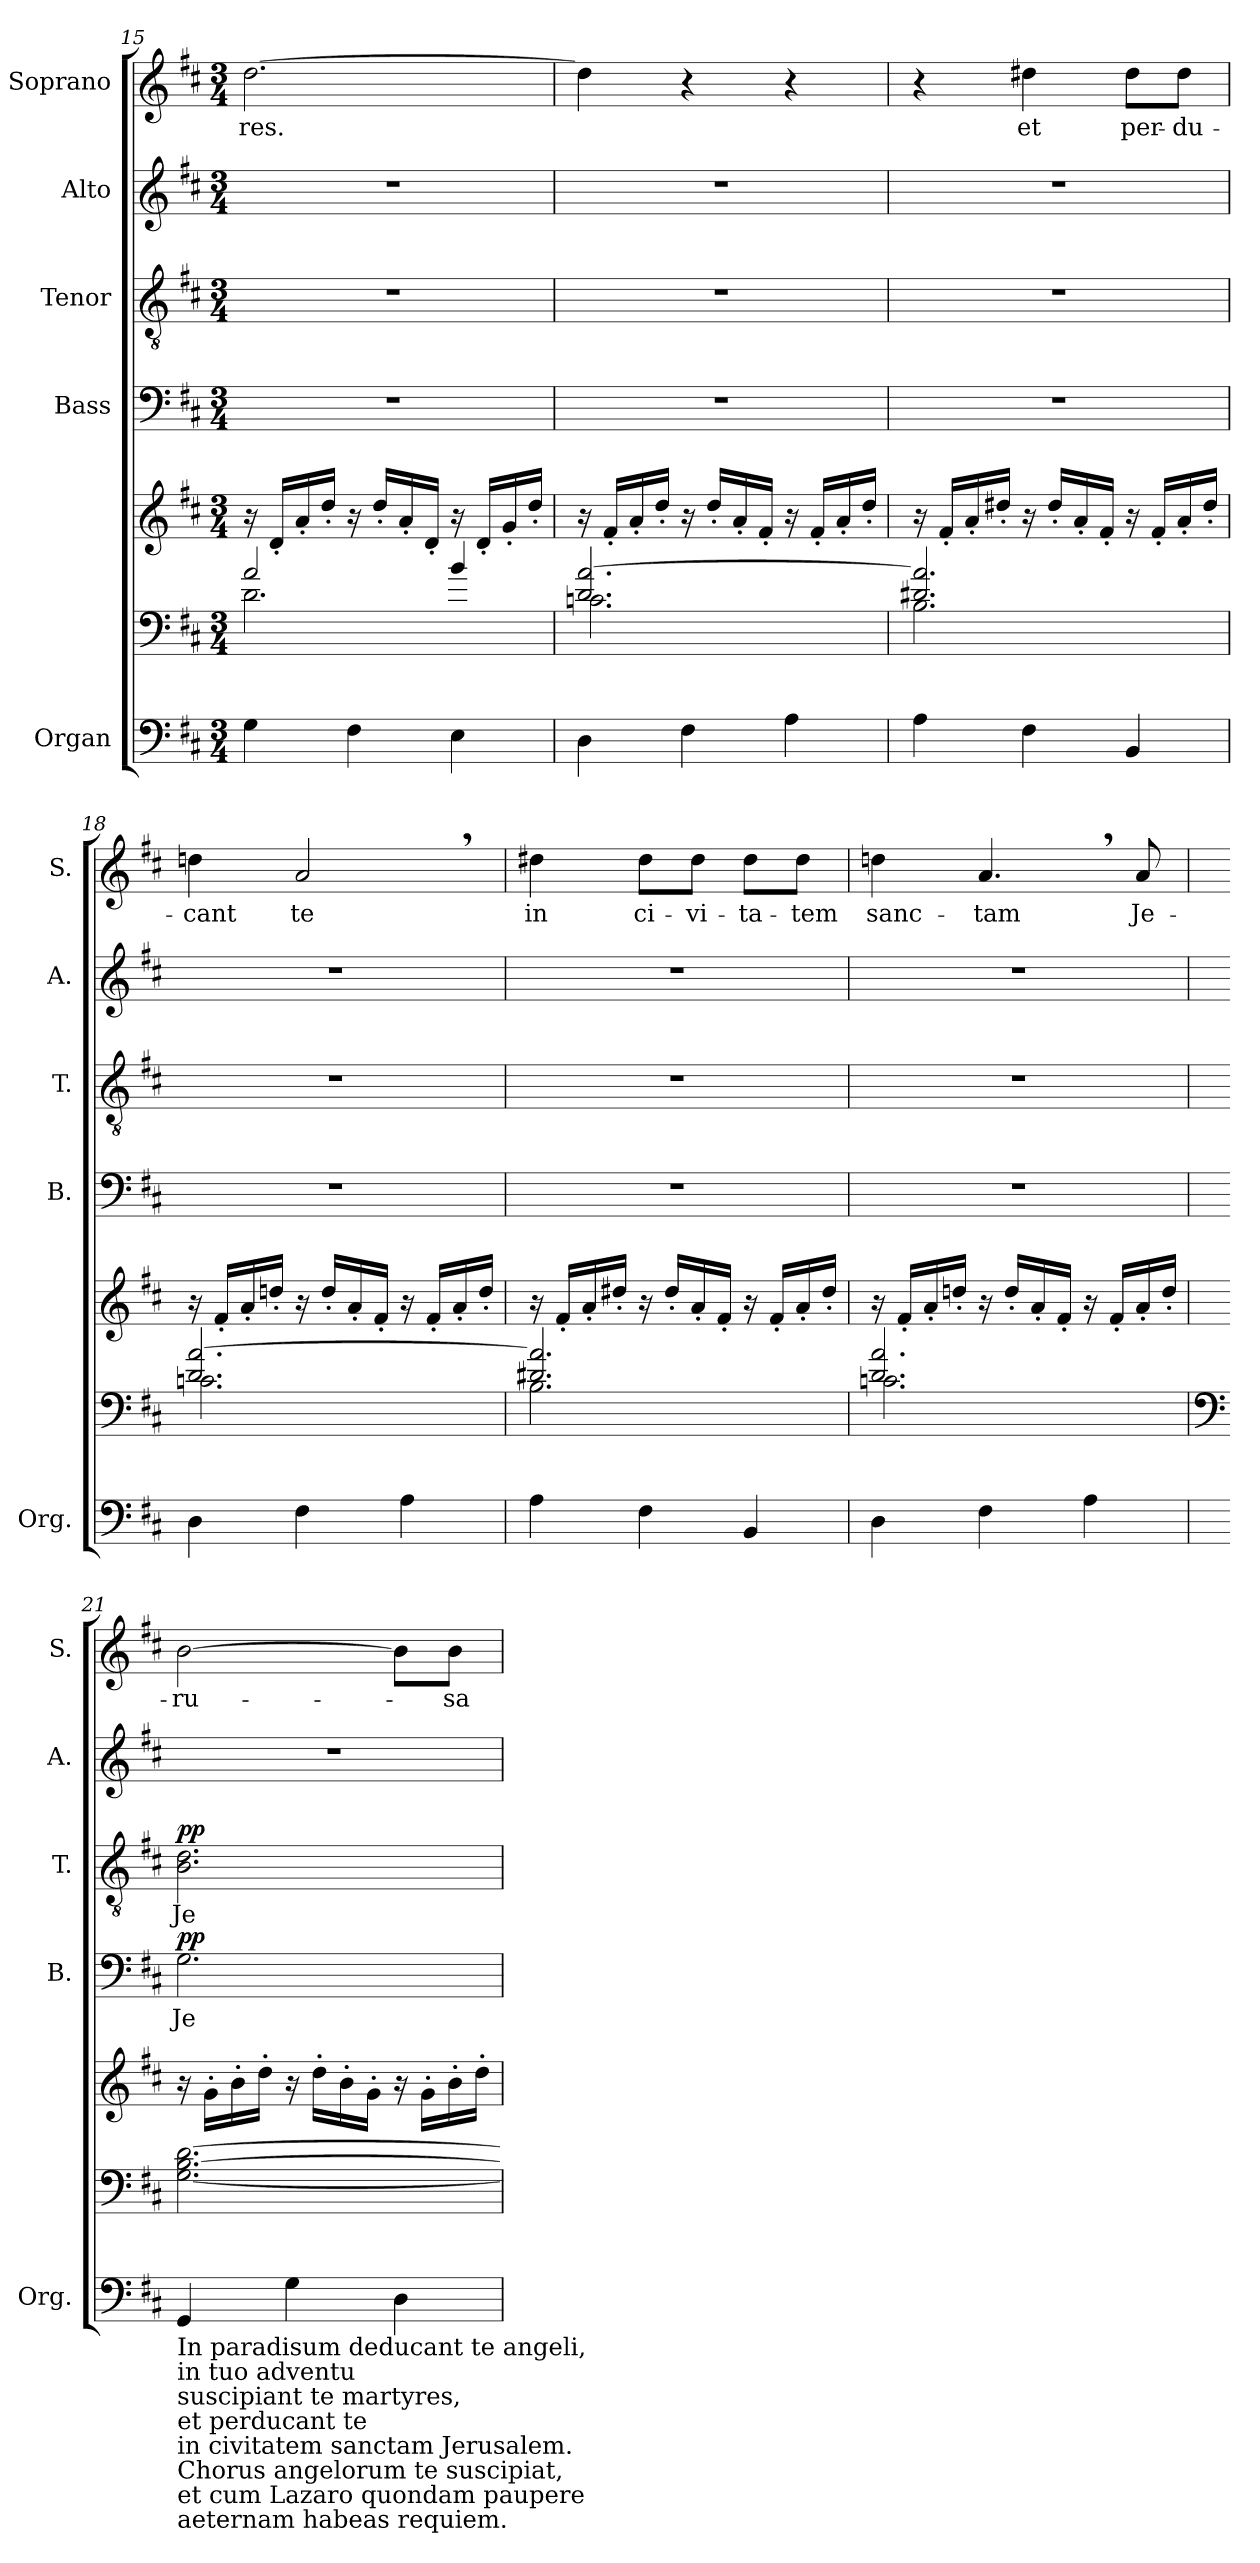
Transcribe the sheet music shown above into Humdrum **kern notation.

**kern	**kern	**kern	**kern	**text	**dynam	**kern	**text	**dynam	**kern	**kern	**text
*part5	*part5	*part5	*part4	*part4	*part4	*part3	*part3	*part3	*part2	*part1	*part1
*staff7	*staff6	*staff5	*staff4	*staff4	*staff4	*staff3	*staff3	*staff3	*staff2	*staff1	*staff1
*I"Organ	*	*	*I"Bass	*	*	*I"Tenor	*	*	*I"Alto	*I"Soprano	*
*I'Org.	*	*	*I'B.	*	*	*I'T.	*	*	*I'A.	*I'S.	*
*clefF4	*clefF4	*clefG2	*clefF4	*	*	*clefGv2	*	*	*clefG2	*clefG2	*
*k[f#c#]	*k[f#c#]	*k[f#c#]	*k[f#c#]	*	*	*k[f#c#]	*	*	*k[f#c#]	*k[f#c#]	*
*D:	*D:	*D:	*D:	*	*	*D:	*	*	*D:	*D:	*
*M3/4	*M3/4	*M3/4	*M3/4	*	*	*M3/4	*	*	*M3/4	*M3/4	*
=15	=15	=15	=15	=15	=15	=15	=15	=15	=15	=15	=15
*	*^	*	*	*	*	*	*	*	*	*	*
!	!	!	!	!	!	!	!	!	!	!	!	!LO:LY:b
4G\	2a/	2.d\	16r	2.r	.	.	2.r	.	.	2.r	[2.dd\	-res.
.	.	.	16d'/LL	.	.	.	.	.	.	.	.	.
.	.	.	16a'/	.	.	.	.	.	.	.	.	.
.	.	.	16dd'/JJ	.	.	.	.	.	.	.	.	.
4F#\	.	.	16r	.	.	.	.	.	.	.	.	.
.	.	.	16dd'/LL	.	.	.	.	.	.	.	.	.
.	.	.	16a'/	.	.	.	.	.	.	.	.	.
.	.	.	16d'/JJ	.	.	.	.	.	.	.	.	.
4E\	4b/	.	16r	.	.	.	.	.	.	.	.	.
.	.	.	16d'/LL	.	.	.	.	.	.	.	.	.
.	.	.	16g'/	.	.	.	.	.	.	.	.	.
.	.	.	16dd'/JJ	.	.	.	.	.	.	.	.	.
=16	=16	=16	=16	=16	=16	=16	=16	=16	=16	=16	=16	=16
4D\	2.d/ [2.a/	2.cn\	16r	2.r	.	.	2.r	.	.	2.r	4dd\]	.
.	.	.	16f#'/LL	.	.	.	.	.	.	.	.	.
.	.	.	16a'/	.	.	.	.	.	.	.	.	.
.	.	.	16dd'/JJ	.	.	.	.	.	.	.	.	.
4F#\	.	.	16r	.	.	.	.	.	.	.	4r	.
.	.	.	16dd'/LL	.	.	.	.	.	.	.	.	.
.	.	.	16a'/	.	.	.	.	.	.	.	.	.
.	.	.	16f#'/JJ	.	.	.	.	.	.	.	.	.
4A\	.	.	16r	.	.	.	.	.	.	.	4r	.
.	.	.	16f#'/LL	.	.	.	.	.	.	.	.	.
.	.	.	16a'/	.	.	.	.	.	.	.	.	.
.	.	.	16dd'/JJ	.	.	.	.	.	.	.	.	.
!!LO:LB:g=z
=17	=17	=17	=17	=17	=17	=17	=17	=17	=17	=17	=17	=17
4A\	2.d#X/ 2.a/]	2.B\	16r	2.r	.	.	2.r	.	.	2.r	4r	.
.	.	.	16f#'/LL	.	.	.	.	.	.	.	.	.
.	.	.	16a'/	.	.	.	.	.	.	.	.	.
.	.	.	16dd#X'/JJ	.	.	.	.	.	.	.	.	.
!	!	!	!	!	!	!	!	!	!	!	!	!LO:LY:b
4F#\	.	.	16r	.	.	.	.	.	.	.	4dd#X\	et
.	.	.	16dd#'/LL	.	.	.	.	.	.	.	.	.
.	.	.	16a'/	.	.	.	.	.	.	.	.	.
.	.	.	16f#'/JJ	.	.	.	.	.	.	.	.	.
!	!	!	!	!	!	!	!	!	!	!	!	!LO:LY:b
4BB/	.	.	16r	.	.	.	.	.	.	.	8dd#\L	per-
.	.	.	16f#'/LL	.	.	.	.	.	.	.	.	.
!	!	!	!	!	!	!	!	!	!	!	!	!LO:LY:b
.	.	.	16a'/	.	.	.	.	.	.	.	8dd#\J	-du-
.	.	.	16dd#'/JJ	.	.	.	.	.	.	.	.	.
=18	=18	=18	=18	=18	=18	=18	=18	=18	=18	=18	=18	=18
!	!	!	!	!	!	!	!	!	!	!	!	!LO:LY:b
4D\	2.d/ [2.a/	2.cn\	16r	2.r	.	.	2.r	.	.	2.r	4ddn\	-cant
.	.	.	16f#'/LL	.	.	.	.	.	.	.	.	.
.	.	.	16a'/	.	.	.	.	.	.	.	.	.
.	.	.	16ddn'/JJ	.	.	.	.	.	.	.	.	.
!	!	!	!	!	!	!	!	!	!	!	!	!LO:LY:b
4F#\	.	.	16r	.	.	.	.	.	.	.	2a,/	te
.	.	.	16dd'/LL	.	.	.	.	.	.	.	.	.
.	.	.	16a'/	.	.	.	.	.	.	.	.	.
.	.	.	16f#'/JJ	.	.	.	.	.	.	.	.	.
4A\	.	.	16r	.	.	.	.	.	.	.	.	.
.	.	.	16f#'/LL	.	.	.	.	.	.	.	.	.
.	.	.	16a'/	.	.	.	.	.	.	.	.	.
.	.	.	16dd'/JJ	.	.	.	.	.	.	.	.	.
=19	=19	=19	=19	=19	=19	=19	=19	=19	=19	=19	=19	=19
!	!	!	!	!	!	!	!	!	!	!	!	!LO:LY:b
4A\	2.d#X/ 2.a/]	2.B\	16r	2.r	.	.	2.r	.	.	2.r	4dd#X\	in
.	.	.	16f#'/LL	.	.	.	.	.	.	.	.	.
.	.	.	16a'/	.	.	.	.	.	.	.	.	.
.	.	.	16dd#X'/JJ	.	.	.	.	.	.	.	.	.
!	!	!	!	!	!	!	!	!	!	!	!	!LO:LY:b
4F#\	.	.	16r	.	.	.	.	.	.	.	8dd#\L	ci-
.	.	.	16dd#'/LL	.	.	.	.	.	.	.	.	.
!	!	!	!	!	!	!	!	!	!	!	!	!LO:LY:b
.	.	.	16a'/	.	.	.	.	.	.	.	8dd#\J	-vi-
.	.	.	16f#'/JJ	.	.	.	.	.	.	.	.	.
!	!	!	!	!	!	!	!	!	!	!	!	!LO:LY:b
4BB/	.	.	16r	.	.	.	.	.	.	.	8dd#\L	-ta-
.	.	.	16f#'/LL	.	.	.	.	.	.	.	.	.
!	!	!	!	!	!	!	!	!	!	!	!	!LO:LY:b
.	.	.	16a'/	.	.	.	.	.	.	.	8dd#\J	-tem
.	.	.	16dd#'/JJ	.	.	.	.	.	.	.	.	.
=20	=20	=20	=20	=20	=20	=20	=20	=20	=20	=20	=20	=20
!	!	!	!	!	!	!	!	!	!	!	!	!LO:LY:b
4D\	2.d/ 2.a/	2.cn\	16r	2.r	.	.	2.r	.	.	2.r	4ddn\	sanc-
.	.	.	16f#'/LL	.	.	.	.	.	.	.	.	.
.	.	.	16a'/	.	.	.	.	.	.	.	.	.
.	.	.	16ddn'/JJ	.	.	.	.	.	.	.	.	.
!	!	!	!	!	!	!	!	!	!	!	!	!LO:LY:b
4F#\	.	.	16r	.	.	.	.	.	.	.	4.a,/	-tam
.	.	.	16dd'/LL	.	.	.	.	.	.	.	.	.
.	.	.	16a'/	.	.	.	.	.	.	.	.	.
.	.	.	16f#'/JJ	.	.	.	.	.	.	.	.	.
4A\	.	.	16r	.	.	.	.	.	.	.	.	.
.	.	.	16f#'/LL	.	.	.	.	.	.	.	.	.
!	!	!	!	!	!	!	!	!	!	!	!	!LO:LY:b
.	.	.	16a'/	.	.	.	.	.	.	.	8a/	Je-
.	.	.	16dd'/JJ	.	.	.	.	.	.	.	.	.
*	*v	*v	*	*	*	*	*	*	*	*	*	*
!!LO:LB:g=z
=21	=21	=21	=21	=21	=21	=21	=21	=21	=21	=21	=21
*	*clefF4	*	*	*	*	*	*	*	*	*	*
!LO:TX:b:t=In paradisum deducant te angeli,	!	!	!	!	!	!	!	!	!	!	!
!LO:TX:b:t=in tuo adventu	!	!	!	!	!	!	!	!	!	!	!
!LO:TX:b:t=suscipiant te martyres,	!	!	!	!	!	!	!	!	!	!	!
!LO:TX:b:t=et perducant te	!	!	!	!	!	!	!	!	!	!	!
!LO:TX:b:t=in civitatem sanctam Jerusalem.	!	!	!	!	!	!	!	!	!	!	!
!LO:TX:b:t=Chorus angelorum te suscipiat,	!	!	!	!	!	!	!	!	!	!	!
!LO:TX:b:t=et cum Lazaro quondam paupere	!	!	!	!	!	!	!	!	!	!	!
!LO:TX:b:t=aeternam habeas requiem.	!	!	!	!	!	!	!	!	!	!	!
!	!	!	!	!LO:LY:b	!LO:DY:b	!	!LO:LY:b	!LO:DY:b	!	!	!LO:LY:b
4GG/	[2.G\ [2.B\ [2.d\	16r	2.G\	Je-	pp	2.B\ 2.d\	Je-	pp	2.r	[2b\	-ru-
.	.	16g'\LL	.	.	.	.	.	.	.	.	.
.	.	16b'\	.	.	.	.	.	.	.	.	.
.	.	16dd'\JJ	.	.	.	.	.	.	.	.	.
4G\	.	16r	.	.	.	.	.	.	.	.	.
.	.	16dd'\LL	.	.	.	.	.	.	.	.	.
.	.	16b'\	.	.	.	.	.	.	.	.	.
.	.	16g'\JJ	.	.	.	.	.	.	.	.	.
4D\	.	16r	.	.	.	.	.	.	.	8b\L]	.
.	.	16g'\LL	.	.	.	.	.	.	.	.	.
!	!	!	!	!	!	!	!	!	!	!	!LO:LY:b
.	.	16b'\	.	.	.	.	.	.	.	8b\J	-sa-
.	.	16dd'\JJ	.	.	.	.	.	.	.	.	.
=	=	=	=	=	=	=	=	=	=	=	=
*-	*-	*-	*-	*-	*-	*-	*-	*-	*-	*-	*-
